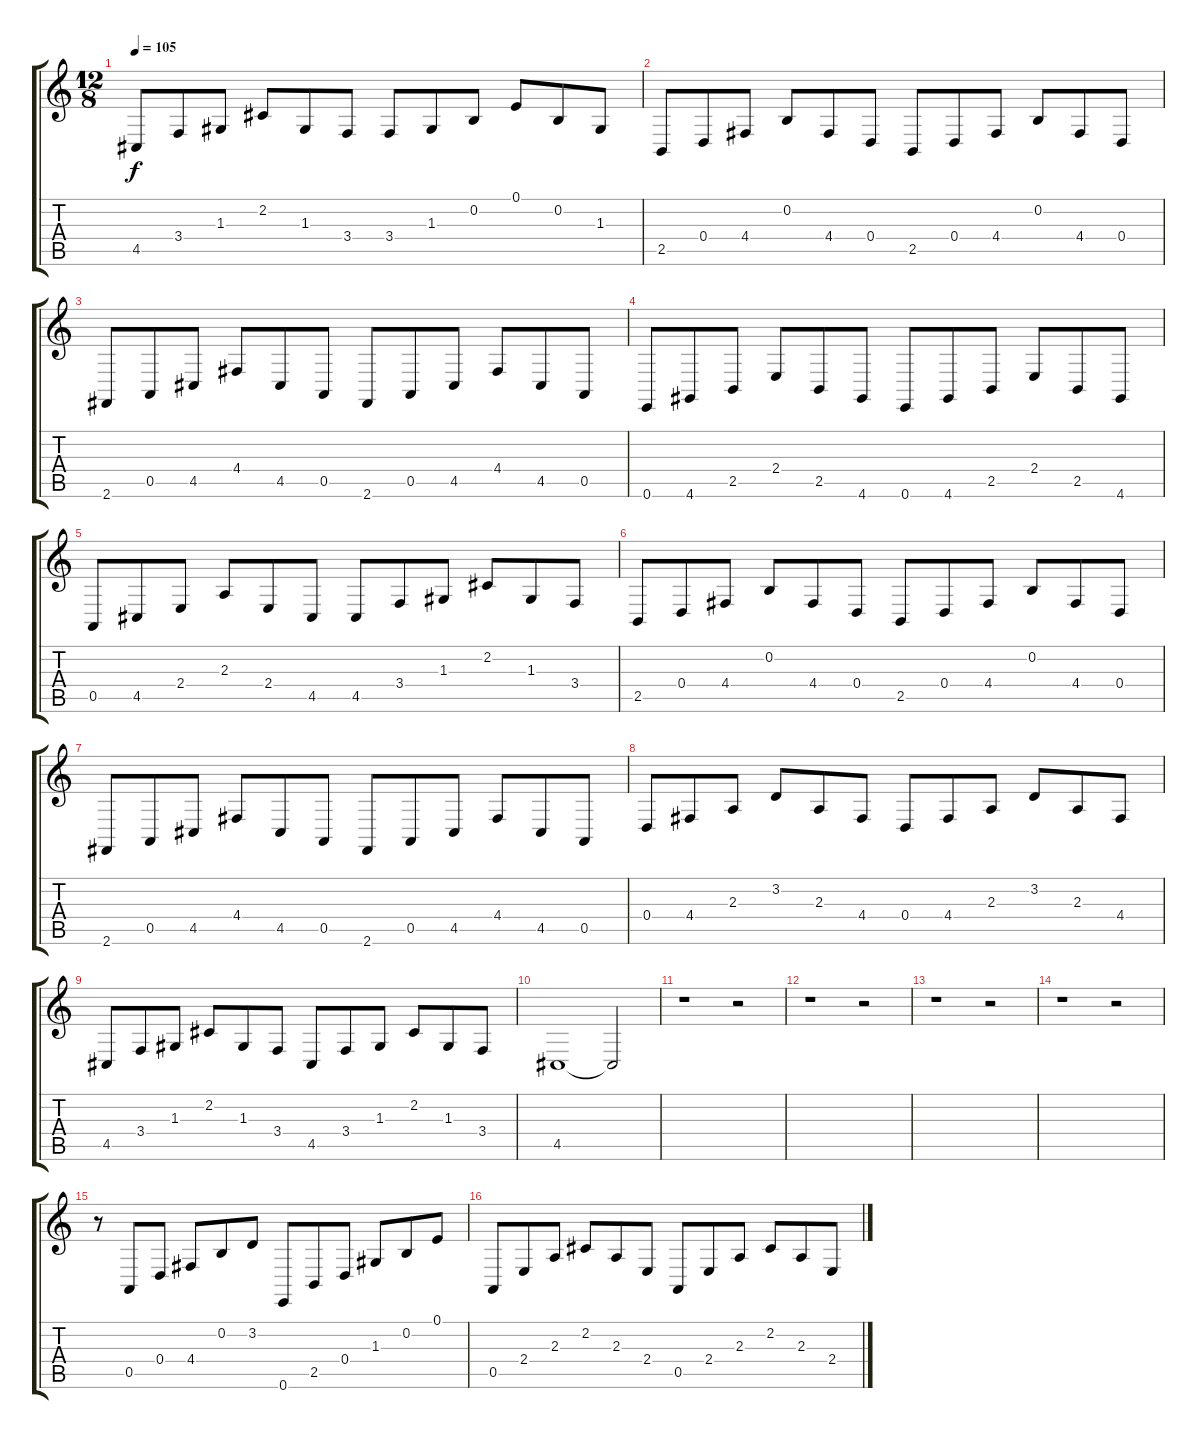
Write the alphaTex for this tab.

\track "" {instrument brightacousticpiano}
\staff {score tabs}
\tuning (E4 B3 G3 D3 A2 E2) {hide}
\ts (12 8)
\tempo 105
\clef g2
\ks c
4.5.8{dy f} 3.4.8 1.3.8 2.2.8 1.3.8 3.4.8 3.4.8 1.3.8 0.2.8 0.1.8 0.2.8 1.3.8 |
2.5.8 0.4.8 4.4.8 0.2.8 4.4.8 0.4.8 2.5.8 0.4.8 4.4.8 0.2.8 4.4.8 0.4.8 |
2.6.8 0.5.8 4.5.8 4.4.8 4.5.8 0.5.8 2.6.8 0.5.8 4.5.8 4.4.8 4.5.8 0.5.8 |
0.6.8 4.6.8 2.5.8 2.4.8 2.5.8 4.6.8 0.6.8 4.6.8 2.5.8 2.4.8 2.5.8 4.6.8 |
0.5.8 4.5.8 2.4.8 2.3.8 2.4.8 4.5.8 4.5.8 3.4.8 1.3.8 2.2.8 1.3.8 3.4.8 |
2.5.8 0.4.8 4.4.8 0.2.8 4.4.8 0.4.8 2.5.8 0.4.8 4.4.8 0.2.8 4.4.8 0.4.8 |
2.6.8 0.5.8 4.5.8 4.4.8 4.5.8 0.5.8 2.6.8 0.5.8 4.5.8 4.4.8 4.5.8 0.5.8 |
0.4.8 4.4.8 2.3.8 3.2.8 2.3.8 4.4.8 0.4.8 4.4.8 2.3.8 3.2.8 2.3.8 4.4.8 |
4.5.8 3.4.8 1.3.8 2.2.8 1.3.8 3.4.8 4.5.8 3.4.8 1.3.8 2.2.8 1.3.8 3.4.8 |
4.5.1 4.5{t}.2 |
r.1 r.2 |
r.1 r.2 |
r.1 r.2 |
r.1 r.2 |
r.8 0.5.8 0.4.8 4.4.8 0.2.8 3.2.8 0.6.8 2.5.8 0.4.8 1.3.8 0.2.8 0.1.8 |
0.5.8 2.4.8 2.3.8 2.2.8 2.3.8 2.4.8 0.5.8 2.4.8 2.3.8 2.2.8 2.3.8 2.4.8
